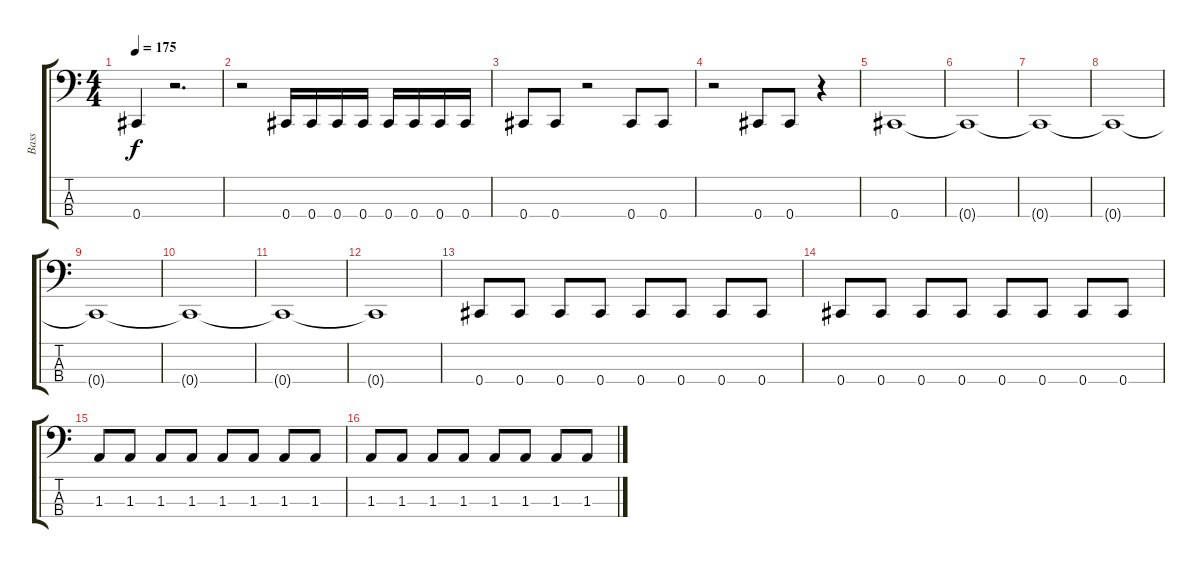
\track ("Bass" "Bass") {instrument electricbasspick}
\staff {score tabs}
\tuning (Gb2 Db2 Ab1 Db1) {hide}
\ts (4 4)
\tempo 175
\clef f4
\ks c
0.4.4{dy f} r.2{d} |
r.2 0.4.16 0.4.16 0.4.16 0.4.16 0.4.16 0.4.16 0.4.16 0.4.16 |
0.4.8 0.4.8 r.2 0.4.8 0.4.8 |
r.2 0.4.8 0.4.8 r.4 |
0.4.1 |
0.4{t}.1 |
0.4{t}.1 |
0.4{t}.1 |
0.4{t}.1 |
0.4{t}.1 |
0.4{t}.1 |
0.4{t}.1 |
0.4.8 0.4.8 0.4.8 0.4.8 0.4.8 0.4.8 0.4.8 0.4.8 |
0.4.8 0.4.8 0.4.8 0.4.8 0.4.8 0.4.8 0.4.8 0.4.8 |
1.3.8 1.3.8 1.3.8 1.3.8 1.3.8 1.3.8 1.3.8 1.3.8 |
1.3.8 1.3.8 1.3.8 1.3.8 1.3.8 1.3.8 1.3.8 1.3.8
